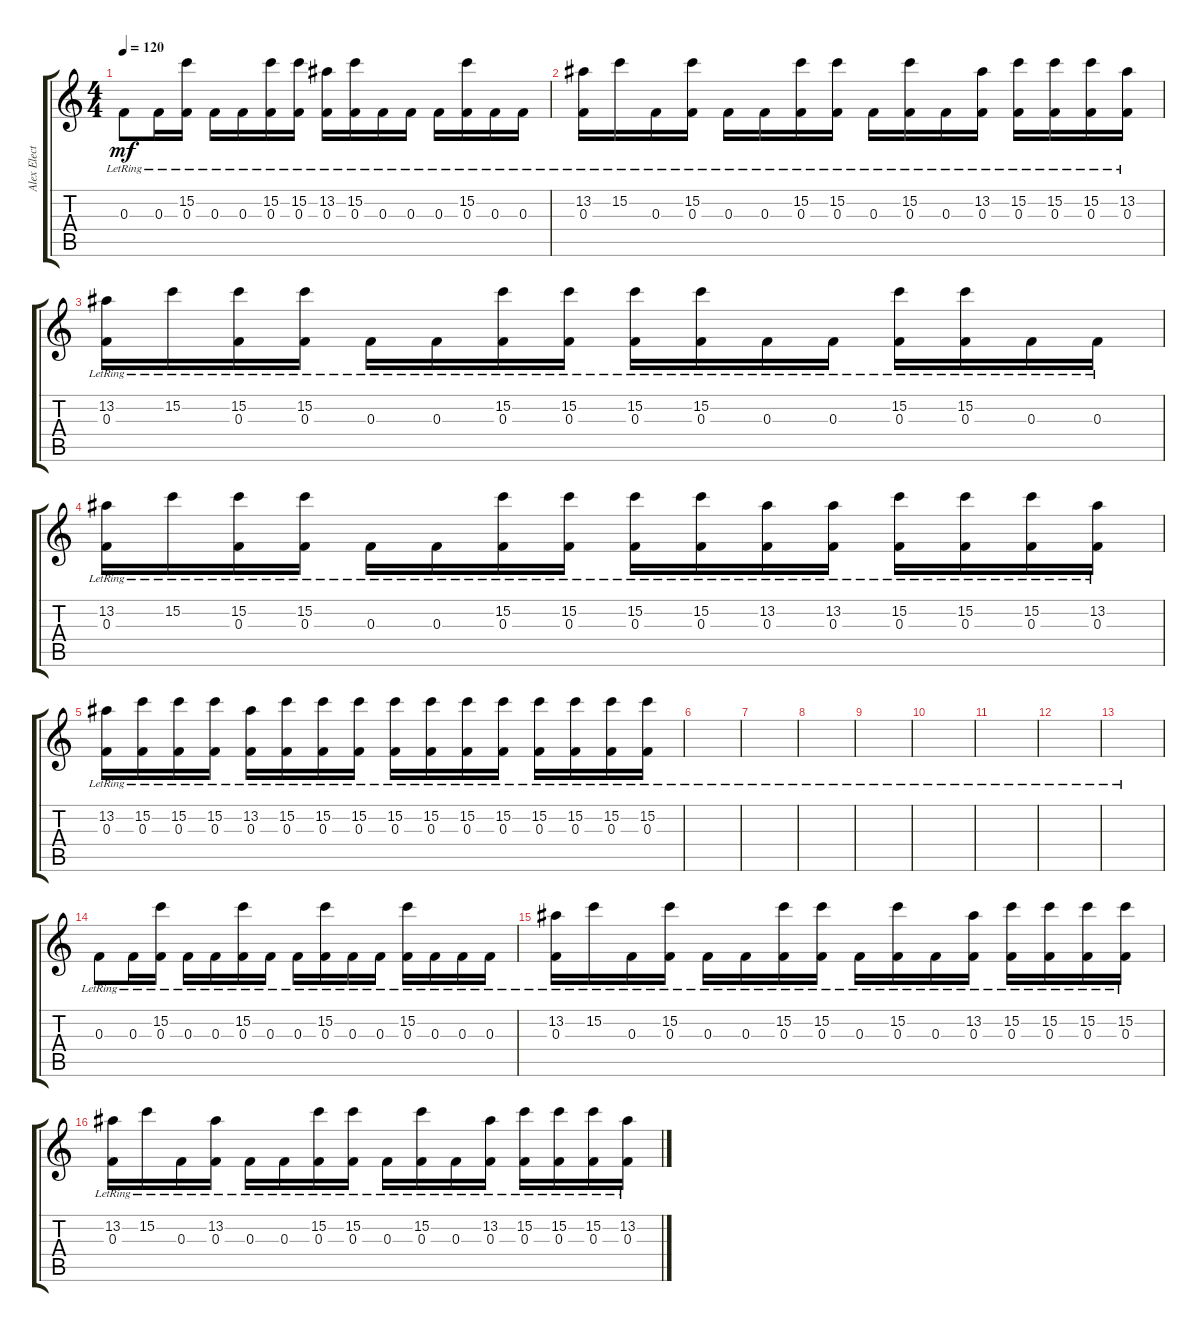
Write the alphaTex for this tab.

\track ("Alex Electric (Whole Step Down)" "Alex Elect") {instrument distortionguitar}
\staff {score tabs}
\tuning (D4 A3 F3 C3 G2 D2) {hide}
\ts (4 4)
\tempo 120
\clef g2
\ks c
0.3{lr}.8{dy mf} 0.3{lr}.16 (15.2{lr} 0.3{lr}).16 0.3{lr}.16 0.3{lr}.16 (15.2{lr} 0.3{lr}).16 (15.2{lr} 0.3{lr}).16 (13.2{lr} 0.3{lr}).16 (15.2{lr} 0.3{lr}).16 0.3{lr}.16 0.3{lr}.16 0.3{lr}.16 (15.2{lr} 0.3{lr}).16 0.3{lr}.16 0.3{lr}.16 |
(13.2{lr} 0.3{lr}).16 15.2{lr}.16 0.3{lr}.16 (15.2{lr} 0.3{lr}).16 0.3{lr}.16 0.3{lr}.16 (15.2{lr} 0.3{lr}).16 (15.2{lr} 0.3{lr}).16 0.3{lr}.16 (15.2{lr} 0.3{lr}).16 0.3{lr}.16 (13.2{lr} 0.3{lr}).16 (15.2{lr} 0.3{lr}).16 (15.2{lr} 0.3{lr}).16 (15.2{lr} 0.3{lr}).16 (13.2{lr} 0.3{lr}).16 |
(13.2{lr} 0.3{lr}).16 15.2{lr}.16 (15.2{lr} 0.3{lr}).16 (15.2{lr} 0.3{lr}).16 0.3{lr}.16 0.3{lr}.16 (15.2{lr} 0.3{lr}).16 (15.2{lr} 0.3{lr}).16 (15.2{lr} 0.3{lr}).16 (15.2{lr} 0.3{lr}).16 0.3{lr}.16 0.3{lr}.16 (15.2{lr} 0.3{lr}).16 (15.2{lr} 0.3{lr}).16 0.3{lr}.16 0.3{lr}.16 |
(13.2{lr} 0.3{lr}).16 15.2{lr}.16 (15.2{lr} 0.3{lr}).16 (15.2{lr} 0.3{lr}).16 0.3{lr}.16 0.3{lr}.16 (15.2{lr} 0.3{lr}).16 (15.2{lr} 0.3{lr}).16 (15.2{lr} 0.3{lr}).16 (15.2{lr} 0.3{lr}).16 (13.2{lr} 0.3{lr}).16 (13.2{lr} 0.3{lr}).16 (15.2{lr} 0.3{lr}).16 (15.2{lr} 0.3{lr}).16 (15.2{lr} 0.3{lr}).16 (13.2{lr} 0.3{lr}).16 |
(13.2{lr} 0.3{lr}).16 (15.2{lr} 0.3{lr}).16 (15.2{lr} 0.3{lr}).16 (15.2{lr} 0.3{lr}).16 (13.2{lr} 0.3{lr}).16 (15.2{lr} 0.3{lr}).16 (15.2{lr} 0.3{lr}).16 (15.2{lr} 0.3{lr}).16 (15.2{lr} 0.3{lr}).16 (15.2{lr} 0.3{lr}).16 (15.2{lr} 0.3{lr}).16 (15.2{lr} 0.3{lr}).16 (15.2{lr} 0.3{lr}).16 (15.2{lr} 0.3{lr}).16 (15.2{lr} 0.3{lr}).16 (15.2{lr} 0.3{lr}).16 |
|
|
|
|
|
|
|
|
0.3{lr}.8 0.3{lr}.16 (15.2{lr} 0.3{lr}).16 0.3{lr}.16 0.3{lr}.16 (15.2{lr} 0.3{lr}).16 0.3{lr}.16 0.3{lr}.16 (15.2{lr} 0.3{lr}).16 0.3{lr}.16 0.3{lr}.16 (15.2{lr} 0.3{lr}).16 0.3{lr}.16 0.3{lr}.16 0.3{lr}.16 |
(13.2{lr} 0.3{lr}).16 15.2{lr}.16 0.3{lr}.16 (15.2{lr} 0.3{lr}).16 0.3{lr}.16 0.3{lr}.16 (15.2{lr} 0.3{lr}).16 (15.2{lr} 0.3{lr}).16 0.3{lr}.16 (15.2{lr} 0.3{lr}).16 0.3{lr}.16 (13.2{lr} 0.3{lr}).16 (15.2{lr} 0.3{lr}).16 (15.2{lr} 0.3{lr}).16 (15.2{lr} 0.3{lr}).16 (15.2{lr} 0.3{lr}).16 |
(13.2{lr} 0.3{lr}).16 15.2{lr}.16 0.3{lr}.16 (13.2{lr} 0.3{lr}).16 0.3{lr}.16 0.3{lr}.16 (15.2{lr} 0.3{lr}).16 (15.2{lr} 0.3{lr}).16 0.3{lr}.16 (15.2{lr} 0.3{lr}).16 0.3{lr}.16 (13.2{lr} 0.3{lr}).16 (15.2{lr} 0.3{lr}).16 (15.2{lr} 0.3{lr}).16 (15.2{lr} 0.3{lr}).16 (13.2{lr} 0.3{lr}).16
